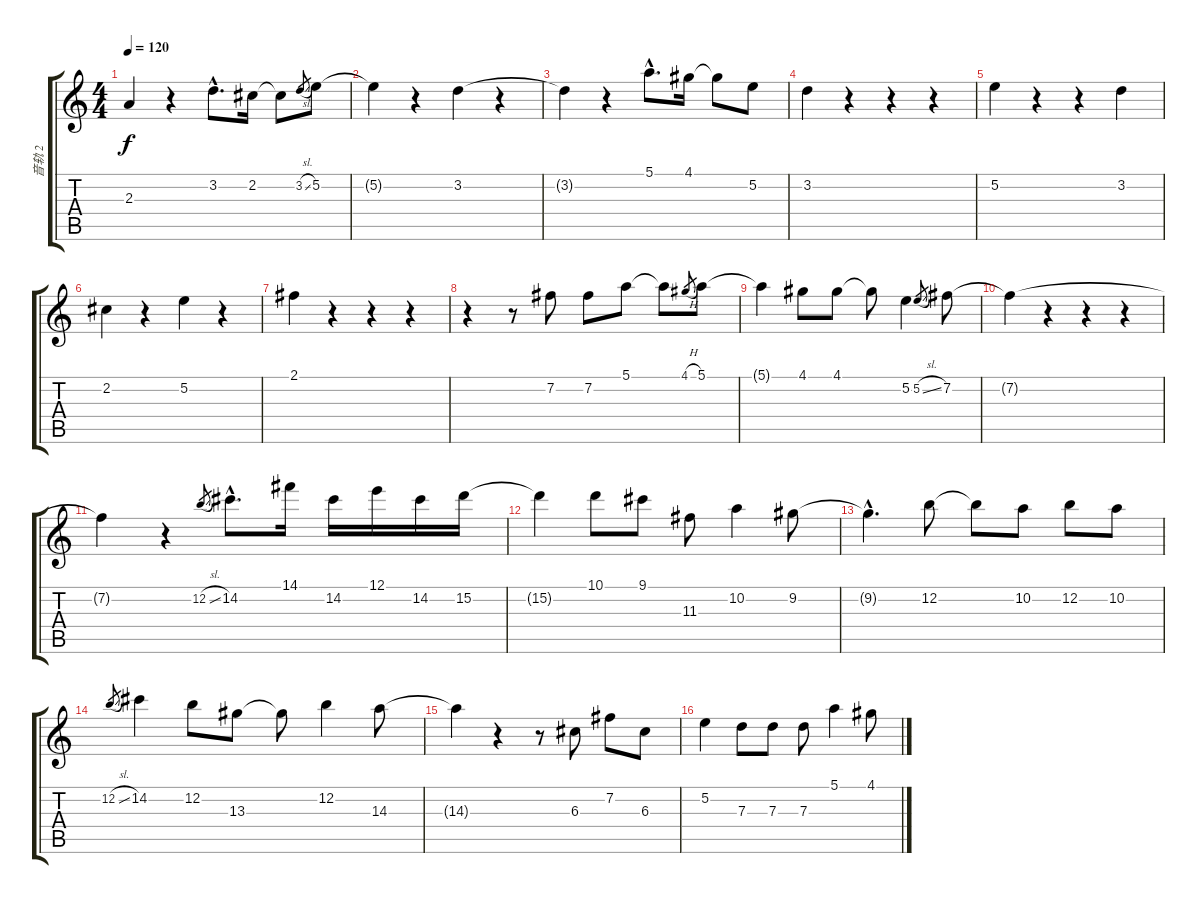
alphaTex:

\track ("音轨 2" "音轨 2") {instrument distortionguitar}
\staff {score tabs}
\tuning (E4 B3 G3 D3 A2 E2) {hide}
\ts (4 4)
\tempo 120
\clef g2
\ks c
2.3{t}.4{dy f} r.4 3.2{hac}.8{d} 2.2.16 2.2{t}.8 3.2{sl}.8{gr} 5.2.8 |
5.2{t}.4 r.4 3.2.4 r.4 |
3.2{t}.4 r.4 5.1{hac}.8{d} 4.1.16 4.1{t}.8 5.2.8 |
3.2.4 r.4 r.4 r.4 |
5.2.4 r.4 r.4 3.2.4 |
2.2.4 r.4 5.2.4 r.4 |
2.1.4 r.4 r.4 r.4 |
r.4 r.8 7.2.8 7.2.8 5.1.8 5.1{t}.8 4.1{h}.8{gr} 5.1.8 |
5.1{t}.4 4.1.8 4.1.8 4.1{t}.8 5.2.4 5.2{sl}.8{gr} 7.2.8 |
7.2{t}.4 r.4 r.4 r.4 |
7.2{t}.4 r.4 12.2{sl}.8{gr} 14.2{hac}.8{d} 14.1.16 14.2.16 12.1.16 14.2.16 15.2.16 |
15.2{t}.4 10.1.8 9.1.8 11.3.8 10.2.4 9.2.8 |
9.2{hac t}.4{d} 12.2.8 12.2{t}.8 10.2.8 12.2.8 10.2.8 |
12.2{sl}.8{gr} 14.2.4 12.2.8 13.3.8 13.3{t}.8 12.2.4 14.3.8 |
14.3{t}.4 r.4 r.8 6.3.8 7.2.8 6.3.8 |
5.2.4 7.3.8 7.3.8 7.3.8 5.1.4 4.1.8
